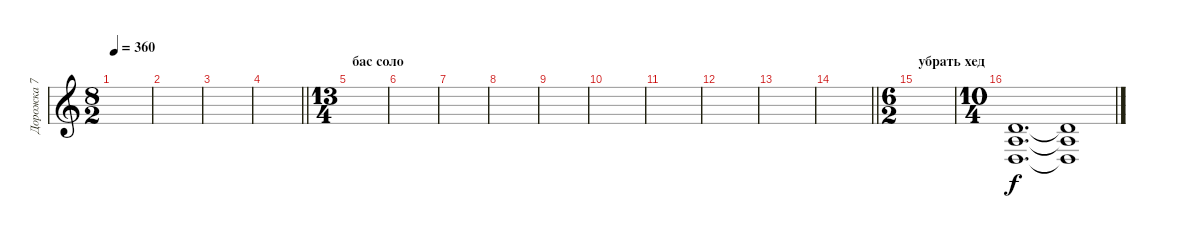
\track ("Дорожка 7" "Дорожка 7") {instrument synthstrings1}
\staff {score}
\tuning (D4 A3 F3 C3 G2 D2) {hide}
\ts (8 2)
\tempo 360
\clef g2
\ks c
|
|
|
\barLineRight lightlight
|
\ts (13 4)
\section ("" "бас соло")
|
|
|
|
|
|
|
|
|
\barLineRight lightlight
|
\ts (6 2)
\section ("" "убрать хед")
|
\ts (10 4)
(9.3 9.4 7.5).1{d} (9.3{t} 9.4{t} 7.5{t}).1
